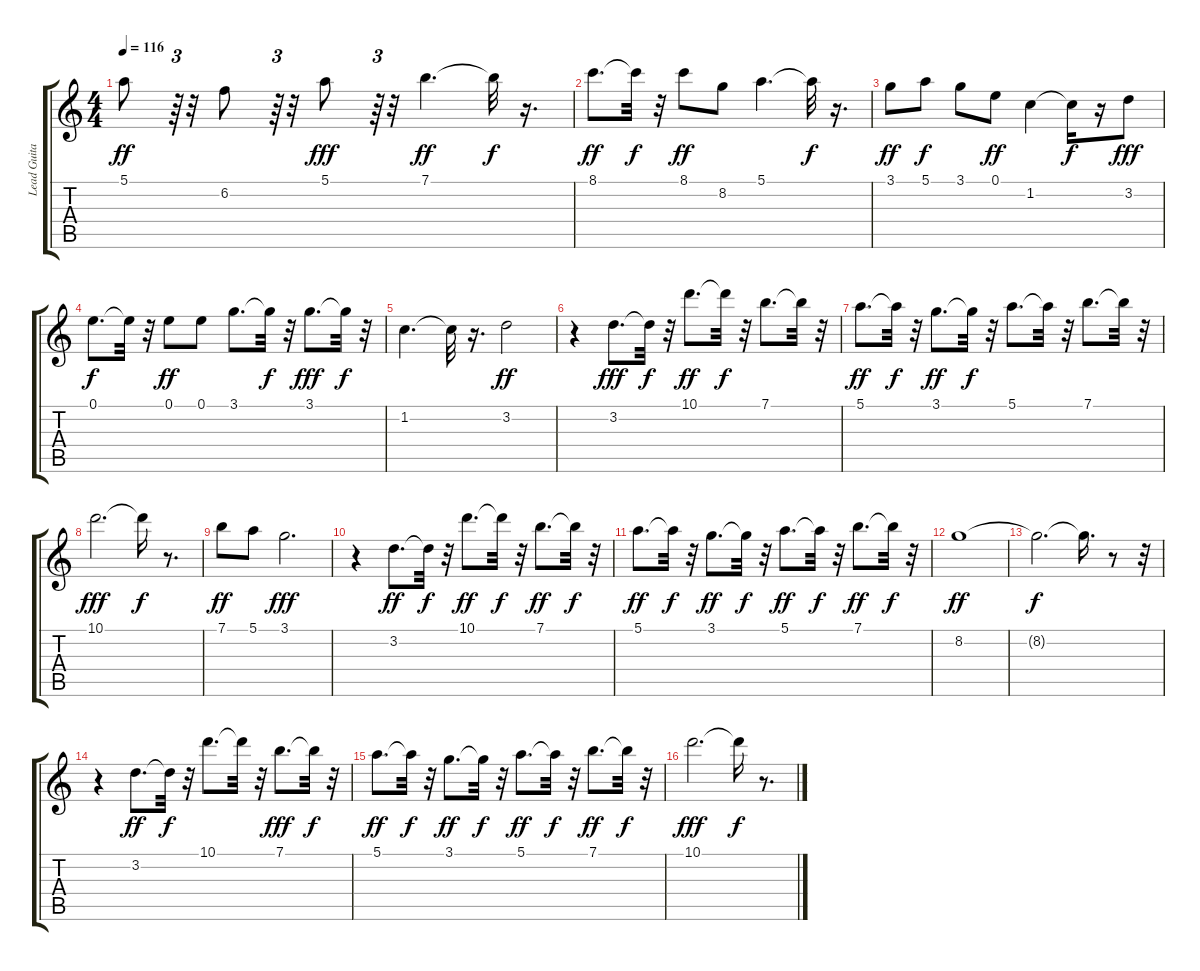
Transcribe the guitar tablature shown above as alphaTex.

\track ("Lead Guitar 1" "Lead Guita") {instrument acousticguitarnylon}
\staff {score tabs}
\tuning (E4 B3 G3 D3 A2 E2) {hide}
\ts (4 4)
\tempo 116
\clef g2
\ks c
5.1.8{dy ff} r.64{tu (3 2)} r.32 6.2.8 r.64{tu (3 2)} r.32 5.1.8{dy fff} r.64{tu (3 2)} r.32 7.1.4{d dy ff} 7.1{t}.32{dy f} r.16{d} |
8.1.8{d dy ff} 8.1{t}.32{dy f} r.32 8.1.8{dy ff} 8.2.8 5.1.4{d} 5.1{t}.32{dy f} r.16{d} |
3.1.8{dy ff} 5.1.8{dy f} 3.1.8 0.1.8{dy ff} 1.2.4 1.2{t}.16{dy f} r.16 3.2.8{dy fff} |
0.1.8{d dy f} 0.1{t}.32 r.32 0.1.8{dy ff} 0.1.8 3.1.8{d} 3.1{t}.32{dy f} r.32 3.1.8{d dy fff} 3.1{t}.32{dy f} r.32 |
1.2.4{d} 1.2{t}.32 r.16{d} 3.2.2{dy ff} |
r.4 3.2.8{d dy fff} 3.2{t}.32{dy f} r.32 10.1.8{d dy ff} 10.1{t}.32{dy f} r.32 7.1.8{d} 7.1{t}.32 r.32 |
5.1.8{d dy ff} 5.1{t}.32{dy f} r.32 3.1.8{d dy ff} 3.1{t}.32{dy f} r.32 5.1.8{d} 5.1{t}.32 r.32 7.1.8{d} 7.1{t}.32 r.32 |
10.1.2{d dy fff} 10.1{t}.16{dy f} r.8{d} |
7.1.8{dy ff} 5.1.8 3.1.2{d dy fff} |
r.4 3.2.8{d dy ff} 3.2{t}.32{dy f} r.32 10.1.8{d dy ff} 10.1{t}.32{dy f} r.32 7.1.8{d dy ff} 7.1{t}.32{dy f} r.32 |
5.1.8{d dy ff} 5.1{t}.32{dy f} r.32 3.1.8{d dy ff} 3.1{t}.32{dy f} r.32 5.1.8{d dy ff} 5.1{t}.32{dy f} r.32 7.1.8{d dy ff} 7.1{t}.32{dy f} r.32 |
8.2.1{dy ff} |
8.2{t}.2{d dy f} 8.2{t}.16{d} r.8 r.32 |
r.4 3.2.8{d dy ff} 3.2{t}.32{dy f} r.32 10.1.8{d} 10.1{t}.32 r.32 7.1.8{d dy fff} 7.1{t}.32{dy f} r.32 |
5.1.8{d dy ff volume 14} 5.1{t}.32{dy f} r.32 3.1.8{d dy ff volume 13} 3.1{t}.32{dy f} r.32 5.1.8{d dy ff volume 12} 5.1{t}.32{dy f} r.32 7.1.8{d dy ff volume 12} 7.1{t}.32{dy f} r.32 |
10.1.2{d dy fff volume 12} 10.1{t}.16{dy f} r.8{d}
